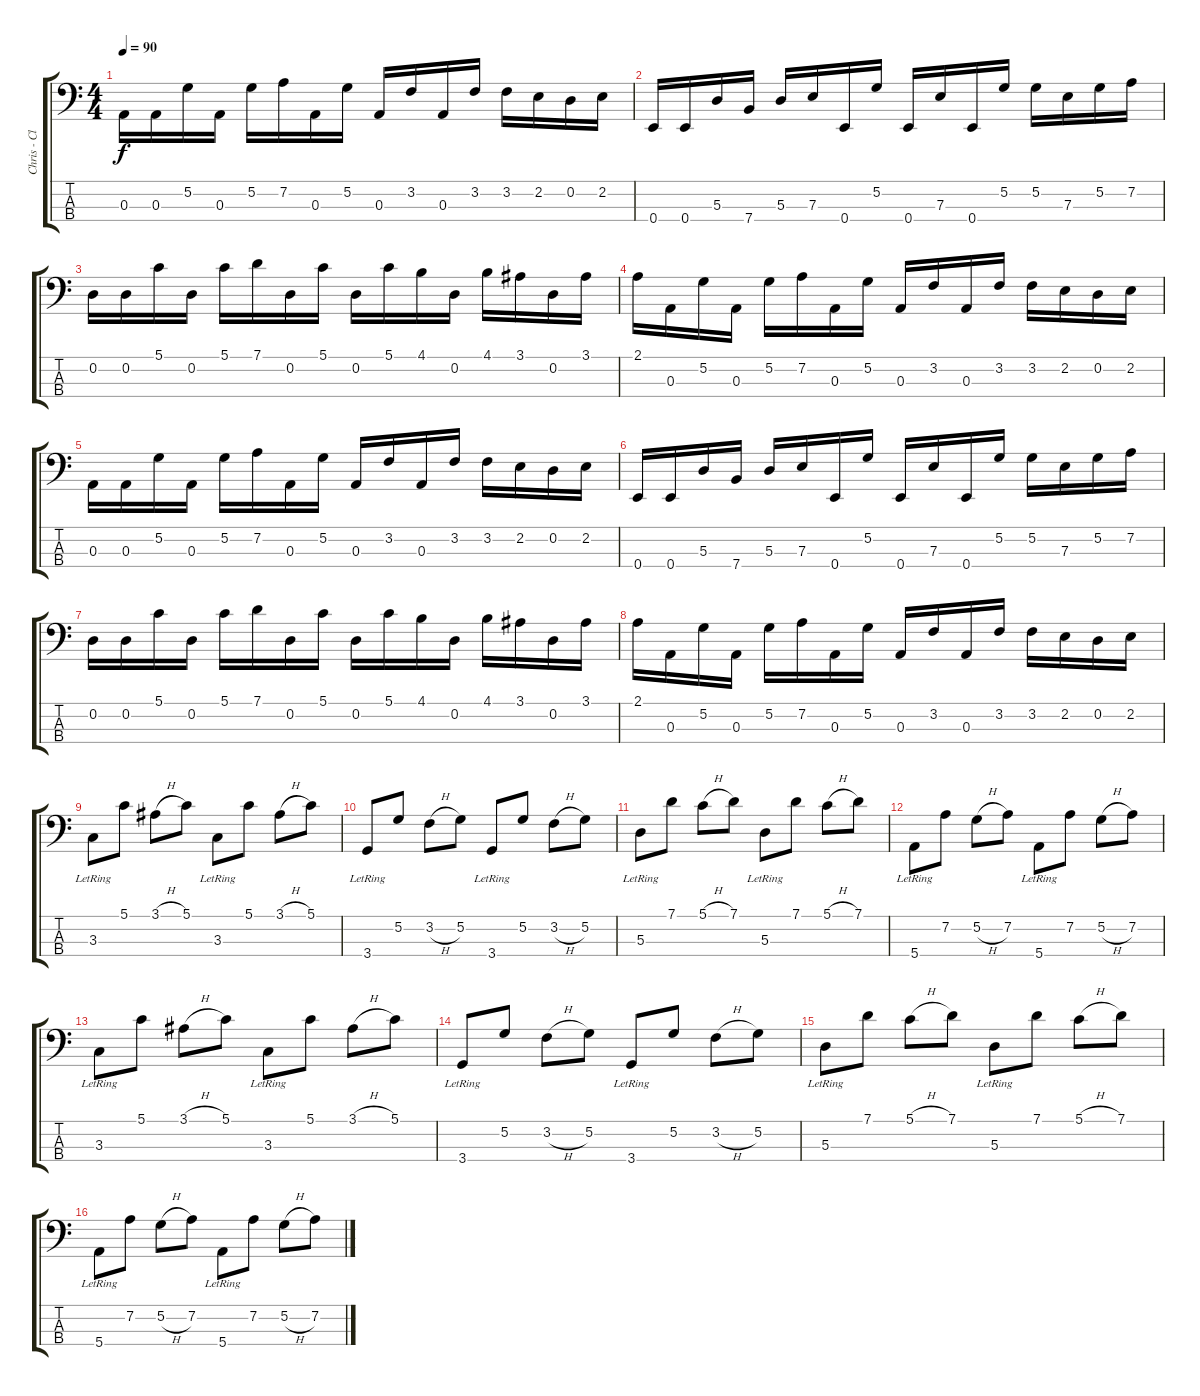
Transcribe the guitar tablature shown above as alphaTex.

\track ("Chris - Clean Bass" "Chris - Cl") {instrument electricbassfinger}
\staff {score tabs}
\tuning (G2 D2 A1 E1) {hide}
\ts (4 4)
\tempo 90
\clef f4
\ks c
0.3.16{dy f} 0.3.16 5.2.16 0.3.16 5.2.16 7.2.16 0.3.16 5.2.16 0.3.16 3.2.16 0.3.16 3.2.16 3.2.16 2.2.16 0.2.16 2.2.16 |
0.4.16 0.4.16 5.3.16 7.4.16 5.3.16 7.3.16 0.4.16 5.2.16 0.4.16 7.3.16 0.4.16 5.2.16 5.2.16 7.3.16 5.2.16 7.2.16 |
0.2.16 0.2.16 5.1.16 0.2.16 5.1.16 7.1.16 0.2.16 5.1.16 0.2.16 5.1.16 4.1.16 0.2.16 4.1.16 3.1.16 0.2.16 3.1.16 |
2.1.16 0.3.16 5.2.16 0.3.16 5.2.16 7.2.16 0.3.16 5.2.16 0.3.16 3.2.16 0.3.16 3.2.16 3.2.16 2.2.16 0.2.16 2.2.16 |
0.3.16 0.3.16 5.2.16 0.3.16 5.2.16 7.2.16 0.3.16 5.2.16 0.3.16 3.2.16 0.3.16 3.2.16 3.2.16 2.2.16 0.2.16 2.2.16 |
0.4.16 0.4.16 5.3.16 7.4.16 5.3.16 7.3.16 0.4.16 5.2.16 0.4.16 7.3.16 0.4.16 5.2.16 5.2.16 7.3.16 5.2.16 7.2.16 |
0.2.16 0.2.16 5.1.16 0.2.16 5.1.16 7.1.16 0.2.16 5.1.16 0.2.16 5.1.16 4.1.16 0.2.16 4.1.16 3.1.16 0.2.16 3.1.16 |
2.1.16 0.3.16 5.2.16 0.3.16 5.2.16 7.2.16 0.3.16 5.2.16 0.3.16 3.2.16 0.3.16 3.2.16 3.2.16 2.2.16 0.2.16 2.2.16 |
3.3{lr}.8 5.1.8 3.1{h}.8 5.1.8 3.3{lr}.8 5.1.8 3.1{h}.8 5.1.8 |
3.4{lr}.8 5.2.8 3.2{h}.8 5.2.8 3.4{lr}.8 5.2.8 3.2{h}.8 5.2.8 |
5.3{lr}.8 7.1.8 5.1{h}.8 7.1.8 5.3{lr}.8 7.1.8 5.1{h}.8 7.1.8 |
5.4{lr}.8 7.2.8 5.2{h}.8 7.2.8 5.4{lr}.8 7.2.8 5.2{h}.8 7.2.8 |
3.3{lr}.8 5.1.8 3.1{h}.8 5.1.8 3.3{lr}.8 5.1.8 3.1{h}.8 5.1.8 |
3.4{lr}.8 5.2.8 3.2{h}.8 5.2.8 3.4{lr}.8 5.2.8 3.2{h}.8 5.2.8 |
5.3{lr}.8 7.1.8 5.1{h}.8 7.1.8 5.3{lr}.8 7.1.8 5.1{h}.8 7.1.8 |
5.4{lr}.8 7.2.8 5.2{h}.8 7.2.8 5.4{lr}.8 7.2.8 5.2{h}.8 7.2.8
